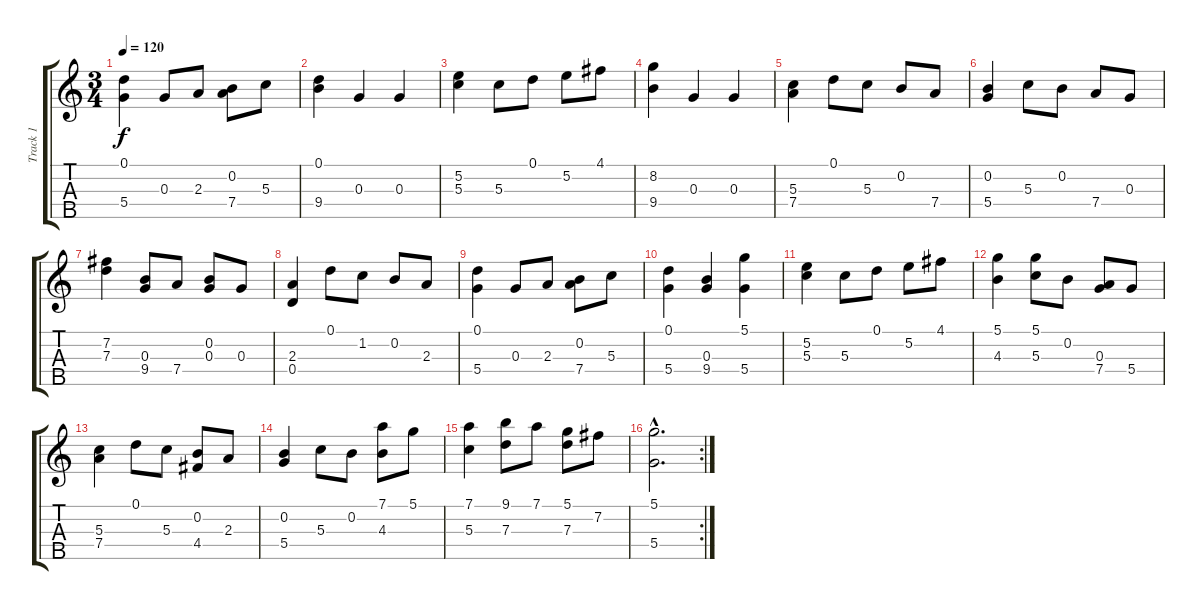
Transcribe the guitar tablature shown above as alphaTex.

\track ("Track 1" "Track 1") {instrument banjo}
\staff {score tabs}
\tuning (D4 B3 G3 D3 G4) {hide}
\displaytranspose 12
\ts (3 4)
\tempo 120
\clef g2
\ks c
(0.1 5.4).4{dy f instrument banjo} 0.3.8 2.3.8 (0.2 7.4).8 5.3.8 |
(0.1 9.4).4 0.3.4 0.3.4 |
(5.2 5.3).4 5.3.8 0.1.8 5.2.8 4.1.8 |
(8.2 9.4).4 0.3.4 0.3.4 |
(5.3 7.4).4 0.1.8 5.3.8 0.2.8 7.4.8 |
(0.2 5.4).4 5.3.8 0.2.8 7.4.8 0.3.8 |
(7.2 7.3).4 (0.3 9.4).8 7.4.8 (0.2 0.3).8 0.3.8 |
(2.3 0.4).4 0.1.8 1.2.8 0.2.8 2.3.8 |
(0.1 5.4).4 0.3.8 2.3.8 (0.2 7.4).8 5.3.8 |
(0.1 5.4).4 (0.3 9.4).4 (5.1 5.4).4 |
(5.2 5.3).4 5.3.8 0.1.8 5.2.8 4.1.8 |
(5.1 4.3).4 (5.1 5.3).8 0.2.8 (0.3 7.4).8 5.4.8 |
(5.3 7.4).4 0.1.8 5.3.8 (0.2 4.4).8 2.3.8 |
(0.2 5.4).4 5.3.8 0.2.8 (7.1 4.3).8 5.1.8 |
(7.1 5.3).4 (9.1 7.3).8 7.1.8 (5.1 7.3).8 7.2.8 |
\rc 2
(5.1{hac} 5.4{hac}).2{d}
